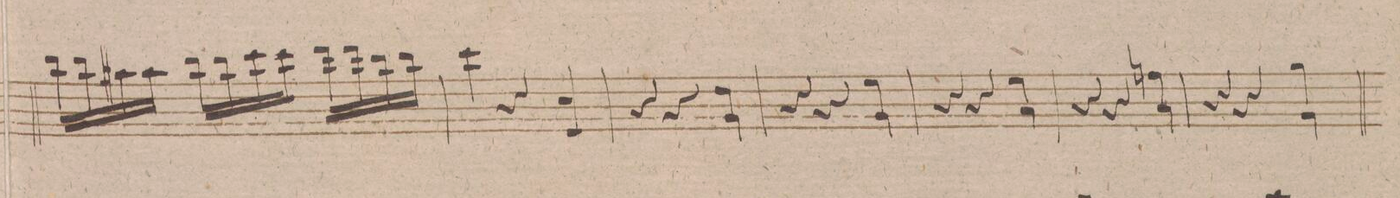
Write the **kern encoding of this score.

**kern	**dynam
*I"Violino 1mo	*
*clefG2	*
*k[f#]	*
*met(c|)	*
*M3/4	*
*16\right	*
16bb\LL	.
16bb\	.
*16\left	*
16aa#X\	.
16aa#\JJ	.
*16\right	*
16bb\LL	.
16bb\	.
*16\left	*
16ccc\	.
16ccc\JJ	.
*16\right	*
16ddd\LL	.
16ddd\	.
16bb\	.
16bb\JJ	.
=209	=209
*4\left	*
4ccc\	.
4r	.
4cc/ 4e/	.
=210	=210
4r	.
4r	.
*4\right	*
4dd/ 4g/	.
=211	=211
4r	.
4r	.
4ee\ 4g\	.
=212	=212
4r	.
4r	.
4ee\ 4a\	.
=213	=213
4r	.
4r	.
4ffn\ 4a\	.
=214	=214
4r	.
4r	.
4gg\ 4g\	.
=215	=215
*-	*-
